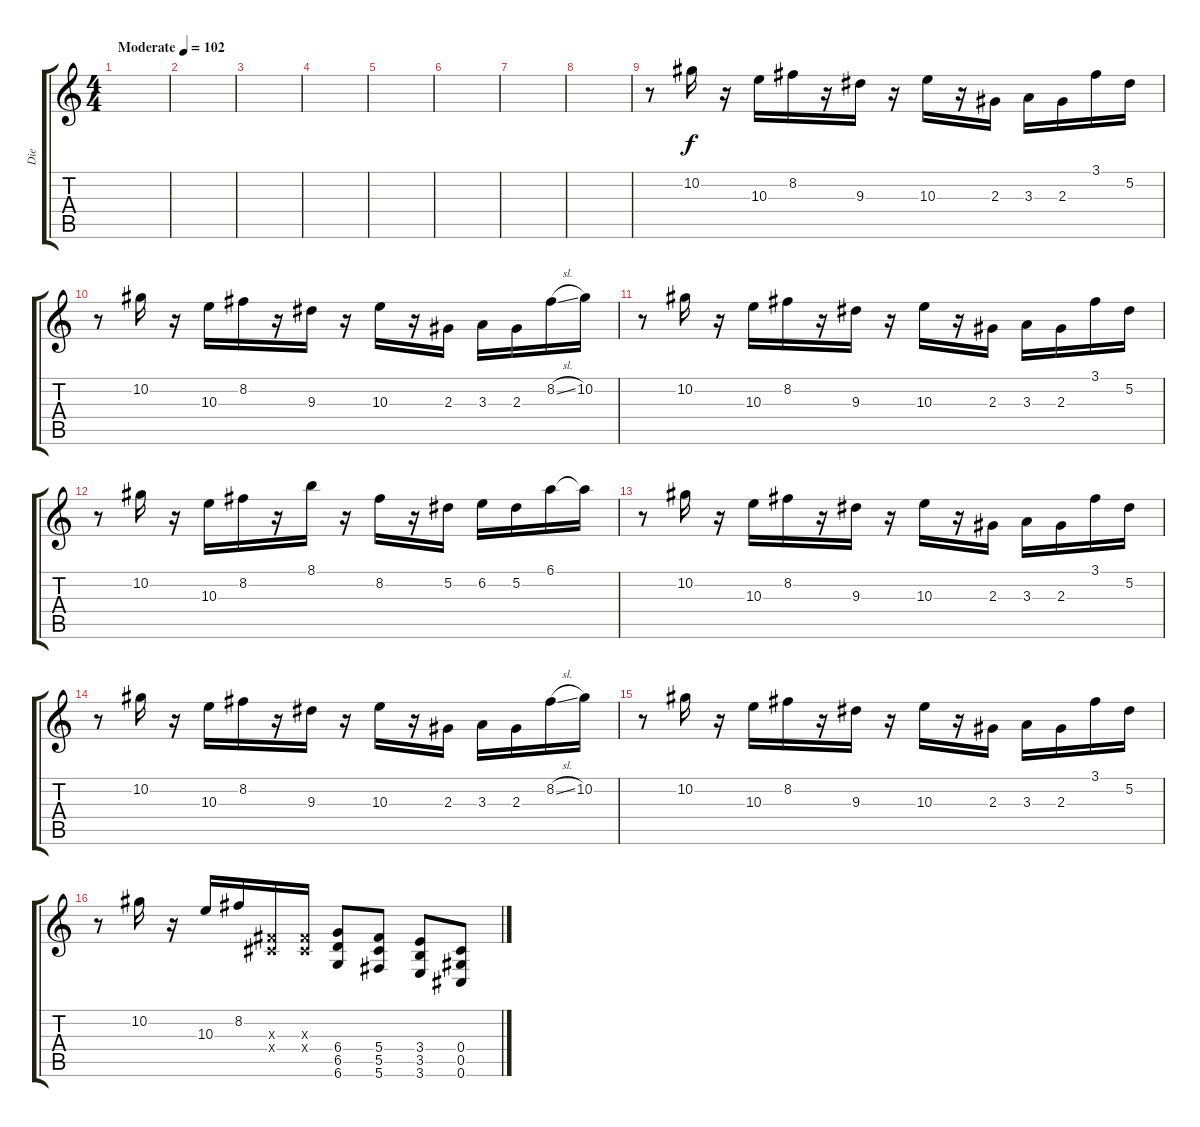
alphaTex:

\track ("Die" "Die") {instrument distortionguitar}
\staff {score tabs}
\tuning (Eb4 Bb3 Gb3 Db3 Ab2 Db2) {hide}
\ts (4 4)
\tempo (102 "Moderate")
\clef g2
\ks c
|
|
|
|
|
|
|
|
r.8 10.2.16 r.16 10.3.16 8.2.16 r.16 9.3.16 r.16 10.3.16 r.16 2.3.16 3.3.16 2.3.16 3.1.16 5.2.16 |
r.8 10.2.16 r.16 10.3.16 8.2.16 r.16 9.3.16 r.16 10.3.16 r.16 2.3.16 3.3.16 2.3.16 8.2{sl}.16 10.2.16 |
r.8 10.2.16 r.16 10.3.16 8.2.16 r.16 9.3.16 r.16 10.3.16 r.16 2.3.16 3.3.16 2.3.16 3.1.16 5.2.16 |
r.8 10.2.16 r.16 10.3.16 8.2.16 r.16 8.1.16 r.16 8.2.16 r.16 5.2.16 6.2.16 5.2.16 6.1.16 6.1{t}.16 |
r.8 10.2.16 r.16 10.3.16 8.2.16 r.16 9.3.16 r.16 10.3.16 r.16 2.3.16 3.3.16 2.3.16 3.1.16 5.2.16 |
r.8 10.2.16 r.16 10.3.16 8.2.16 r.16 9.3.16 r.16 10.3.16 r.16 2.3.16 3.3.16 2.3.16 8.2{sl}.16 10.2.16 |
r.8 10.2.16 r.16 10.3.16 8.2.16 r.16 9.3.16 r.16 10.3.16 r.16 2.3.16 3.3.16 2.3.16 3.1.16 5.2.16 |
r.8 10.2.16 r.16 10.3.16 8.2.16 (0.3{x} 0.4{x}).16 (0.3{x} 0.4{x}).16 (6.4 6.5 6.6).8 (5.4 5.5 5.6).8 (3.4 3.5 3.6).8 (0.4 0.5 0.6).8
